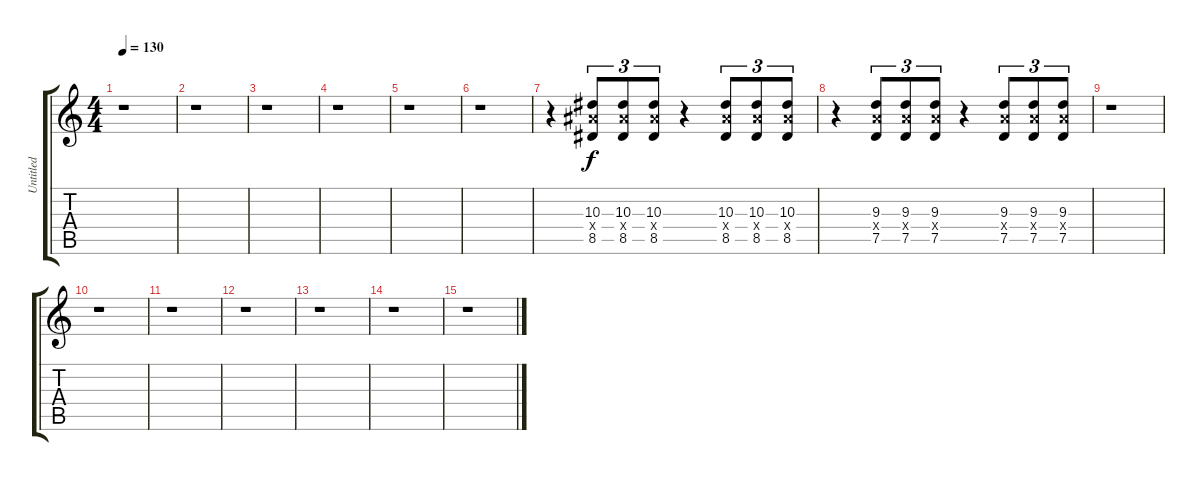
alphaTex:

\track ("Untitled" "Untitled") {instrument overdrivenguitar}
\staff {score tabs}
\tuning (D4 A3 F3 C3 G2 C2) {hide}
\ts (4 4)
\tempo 130
\clef g2
\ks c
r.1{dy f} |
r.1 |
r.1 |
r.1 |
r.1 |
r.1 |
r.4 (10.3 10.4{x} 8.5).8{tu (3 2)} (10.3 10.4{x} 8.5).8{tu (3 2)} (10.3 10.4{x} 8.5).8{tu (3 2)} r.4 (10.3 10.4{x} 8.5).8{tu (3 2)} (10.3 10.4{x} 8.5).8{tu (3 2)} (10.3 10.4{x} 8.5).8{tu (3 2)} |
r.4 (9.3 9.4{x} 7.5).8{tu (3 2)} (9.3 9.4{x} 7.5).8{tu (3 2)} (9.3 9.4{x} 7.5).8{tu (3 2)} r.4 (9.3 9.4{x} 7.5).8{tu (3 2)} (9.3 9.4{x} 7.5).8{tu (3 2)} (9.3 9.4{x} 7.5).8{tu (3 2)} |
r.1 |
r.1 |
r.1 |
r.1 |
r.1 |
r.1 |
r.1
